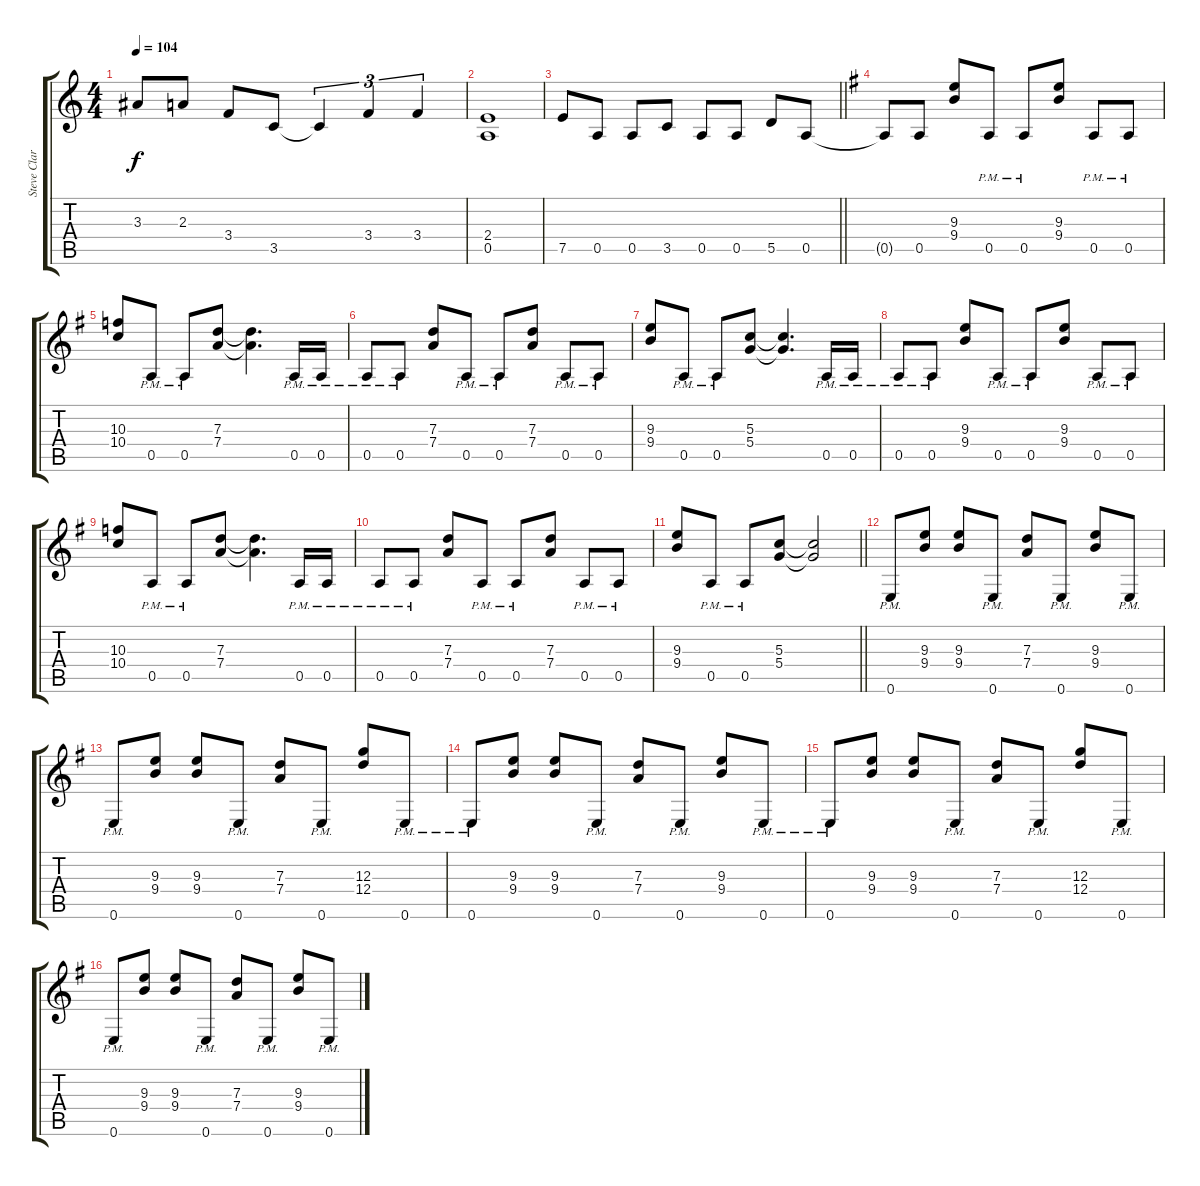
\track ("Steve Clark" "Steve Clar") {instrument electricguitarclean}
\staff {score tabs}
\tuning (E4 B3 G3 D3 A2 E2) {hide}
\ts (4 4)
\tempo 104
\clef g2
\ks aminor
3.3{t}.8{dy f} 2.3.8 3.4.8 3.5.8 3.5{t}.4{tu (3 2)} 3.4.4{tu (3 2)} 3.4.4{tu (3 2)} |
(2.4 0.5).1 |
\barLineRight lightlight
7.5.8 0.5.8 0.5.8 3.5.8 0.5.8 0.5.8 5.5.8 0.5.8 |
\ks eminor
0.5{t}.8 0.5.8 (9.3 9.4).8 0.5{pm}.8 0.5{pm}.8 (9.3 9.4).8 0.5{pm}.8 0.5{pm}.8 |
(10.3 10.4).8 0.5{pm}.8 0.5{pm}.8 (7.3 7.4).8 (7.3{t} 7.4{t}).4{d} 0.5{pm}.16 0.5{pm}.16 |
0.5{pm}.8 0.5{pm}.8 (7.3 7.4).8 0.5{pm}.8 0.5{pm}.8 (7.3 7.4).8 0.5{pm}.8 0.5{pm}.8 |
(9.3 9.4).8 0.5{pm}.8 0.5{pm}.8 (5.3 5.4).8 (5.3{t} 5.4{t}).4{d} 0.5{pm}.16 0.5{pm}.16 |
0.5{pm}.8 0.5{pm}.8 (9.3 9.4).8 0.5{pm}.8 0.5{pm}.8 (9.3 9.4).8 0.5{pm}.8 0.5{pm}.8 |
(10.3 10.4).8 0.5{pm}.8 0.5{pm}.8 (7.3 7.4).8 (7.3{t} 7.4{t}).4{d} 0.5{pm}.16 0.5{pm}.16 |
0.5{pm}.8 0.5{pm}.8 (7.3 7.4).8 0.5{pm}.8 0.5{pm}.8 (7.3 7.4).8 0.5{pm}.8 0.5{pm}.8 |
\barLineRight lightlight
(9.3 9.4).8 0.5{pm}.8 0.5{pm}.8 (5.3 5.4).8 (5.3{t} 5.4{t}).2 |
0.6{pm}.8 (9.3 9.4).8 (9.3 9.4).8 0.6{pm}.8 (7.3 7.4).8 0.6{pm}.8 (9.3 9.4).8 0.6{pm}.8 |
0.6{pm}.8 (9.3 9.4).8 (9.3 9.4).8 0.6{pm}.8 (7.3 7.4).8 0.6{pm}.8 (12.3 12.4).8 0.6{pm}.8 |
0.6{pm}.8 (9.3 9.4).8 (9.3 9.4).8 0.6{pm}.8 (7.3 7.4).8 0.6{pm}.8 (9.3 9.4).8 0.6{pm}.8 |
0.6{pm}.8 (9.3 9.4).8 (9.3 9.4).8 0.6{pm}.8 (7.3 7.4).8 0.6{pm}.8 (12.3 12.4).8 0.6{pm}.8 |
0.6{pm}.8 (9.3 9.4).8 (9.3 9.4).8 0.6{pm}.8 (7.3 7.4).8 0.6{pm}.8 (9.3 9.4).8 0.6{pm}.8
